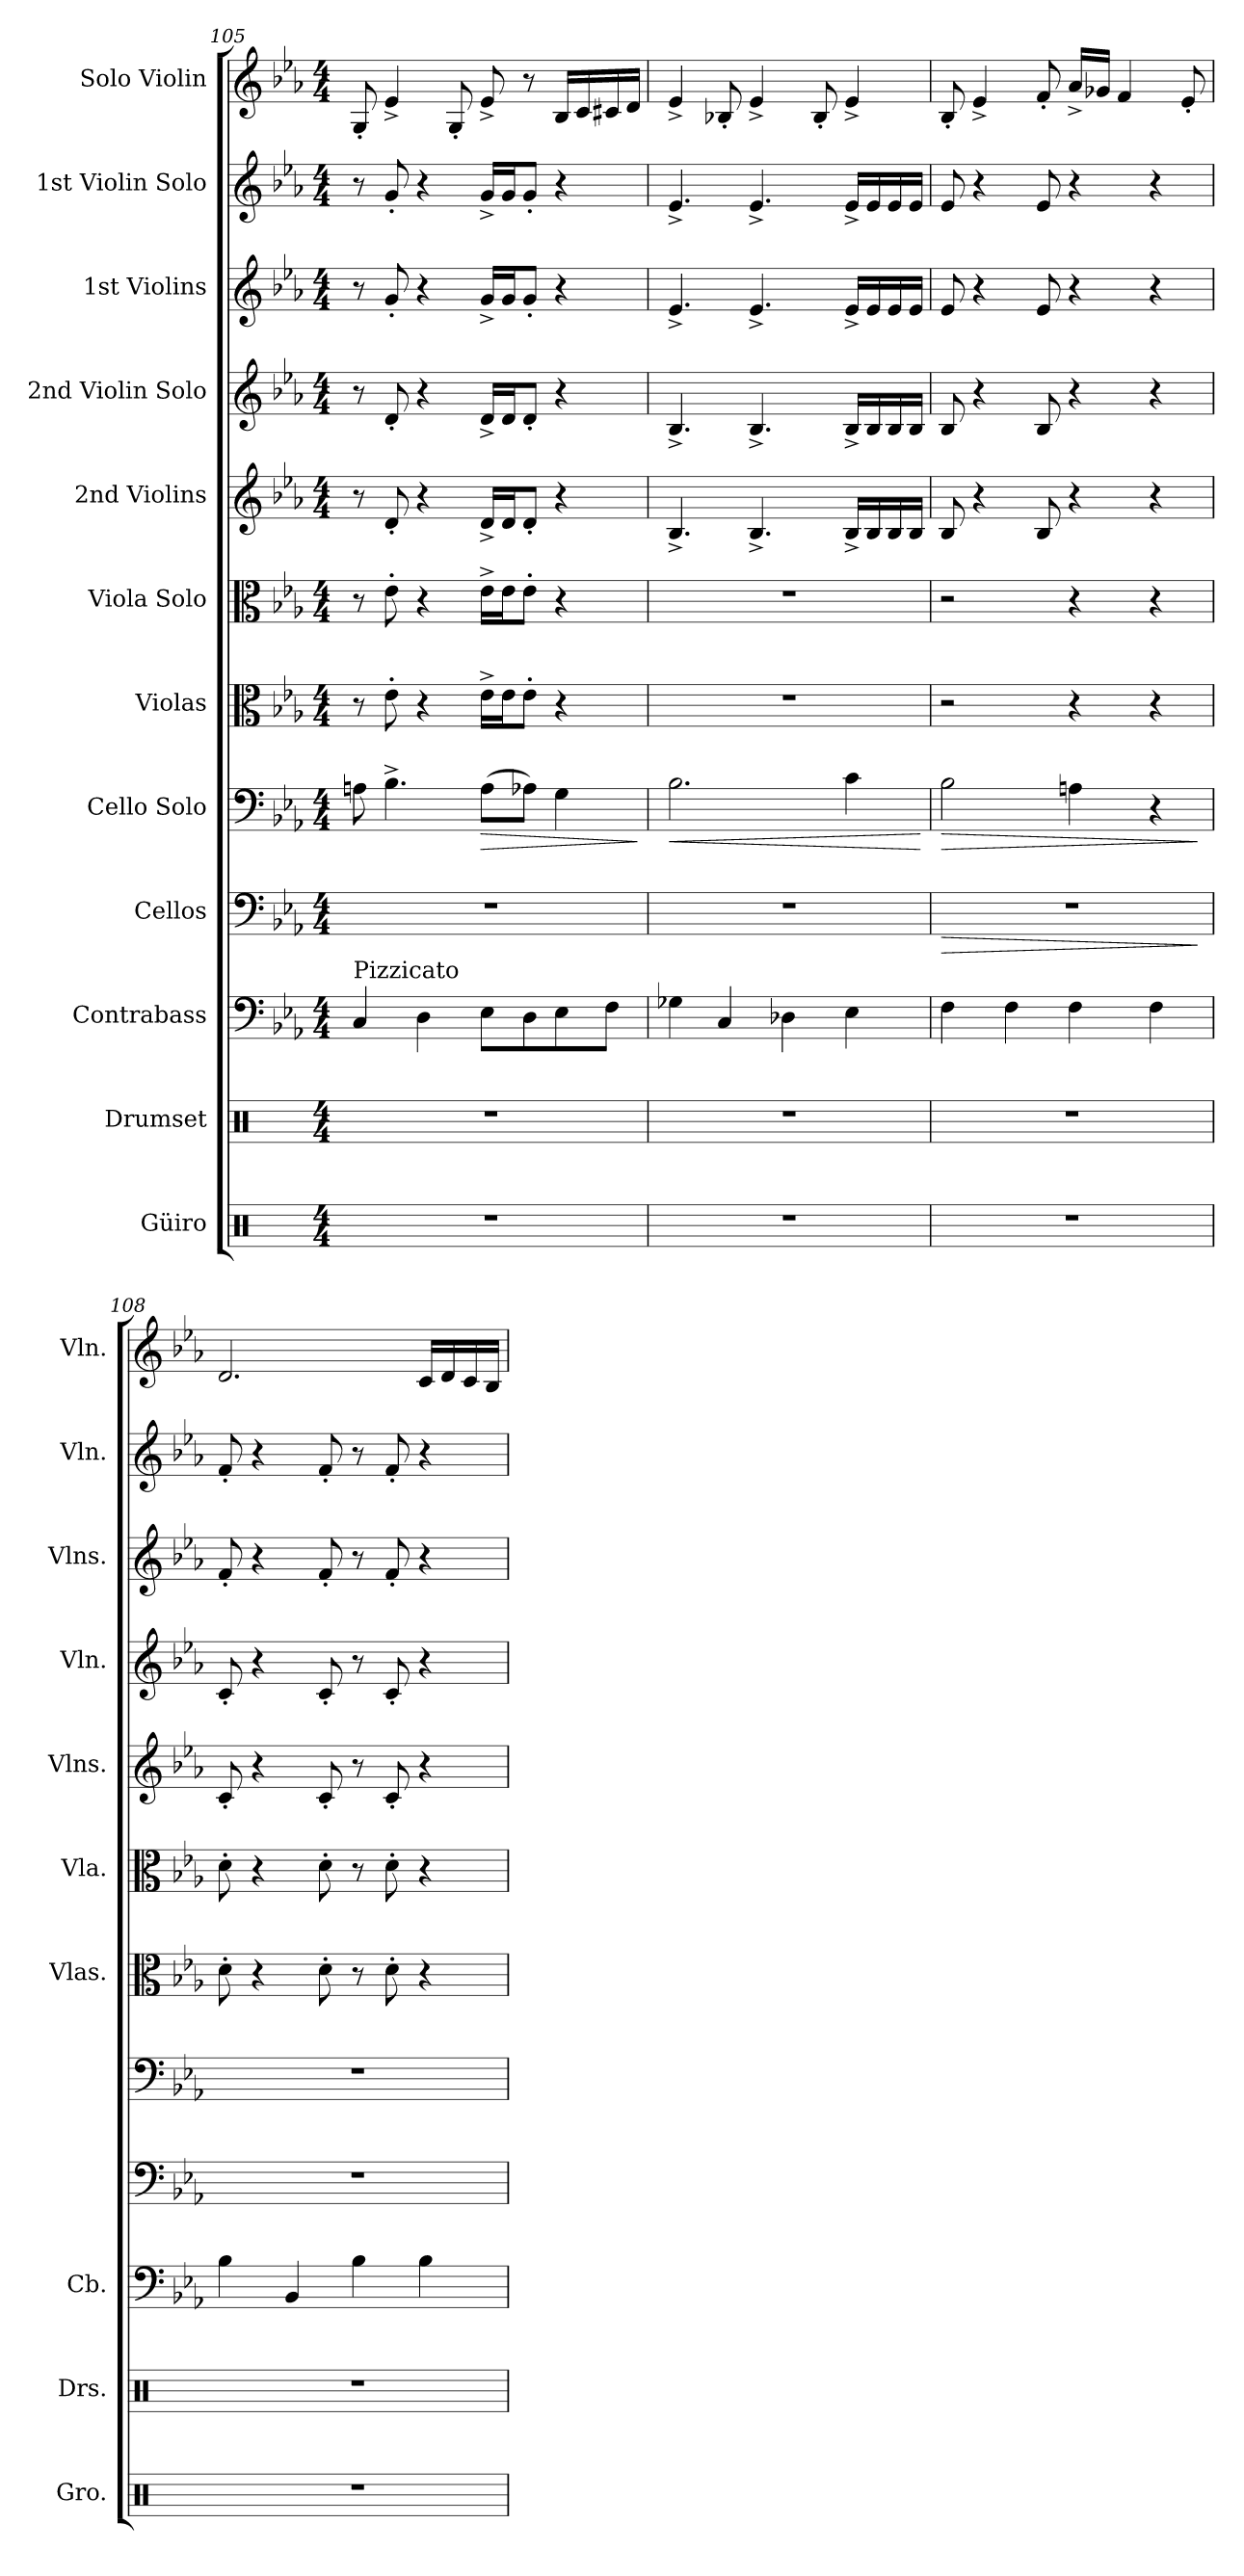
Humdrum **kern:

**kern	**kern	**kern	**kern	**dynam	**kern	**dynam	**kern	**kern	**kern	**kern	**kern	**kern	**kern
*part12	*part11	*part10	*part9	*part9	*part8	*part8	*part7	*part6	*part5	*part4	*part3	*part2	*part1
*staff12	*staff11	*staff10	*staff9	*staff9	*staff8	*staff8	*staff7	*staff6	*staff5	*staff4	*staff3	*staff2	*staff1
*I"Güiro	*I"Drumset	*I"Contrabass	*I"Cellos	*	*I"Cello Solo	*	*I"Violas	*I"Viola Solo	*I"2nd Violins	*I"2nd Violin Solo	*I"1st Violins	*I"1st Violin Solo	*I"Solo Violin
*I'Gro.	*I'Drs.	*I'Cb.	*	*	*	*	*I'Vlas.	*I'Vla.	*I'Vlns.	*I'Vln.	*I'Vlns.	*I'Vln.	*I'Vln.
!!LO:PB:g=z
*clefX	*clefX	*clefF4	*clefF4	*	*clefF4	*	*clefC3	*clefC3	*clefG2	*clefG2	*clefG2	*clefG2	*clefG2
*	*	*ITrd7c12	*	*	*	*	*	*	*	*	*	*	*
*k[]	*k[]	*k[b-e-a-]	*k[b-e-a-]	*	*k[b-e-a-]	*	*k[b-e-a-]	*k[b-e-a-]	*k[b-e-a-]	*k[b-e-a-]	*k[b-e-a-]	*k[b-e-a-]	*k[b-e-a-]
*M4/4	*M4/4	*M4/4	*M4/4	*	*M4/4	*	*M4/4	*M4/4	*M4/4	*M4/4	*M4/4	*M4/4	*M4/4
=105	=105	=105	=105	=105	=105	=105	=105	=105	=105	=105	=105	=105	=105
!	!	!LO:TX:a:t=Pizzicato	!	!	!	!	!	!	!	!	!	!	!
1r	1r	4CC/	1r	.	8An\	.	8r	8r	8r	8r	8r	8r	8G'/
.	.	.	.	.	4.B-^\	.	8e-'\	8e-'\	8d'/	8d'/	8g'/	8g'/	4e-^/
.	.	4DD\	.	.	.	.	4r	4r	4r	4r	4r	4r	.
.	.	.	.	.	.	.	.	.	.	.	.	.	8G'/
!	!	!	!	!	!	!LO:HP:b	!	!	!	!	!	!	!
.	.	8EE-\L	.	.	(8A\L	>	16e-^\LL	16e-^\LL	16d^/LL	16d^/LL	16g^/LL	16g^/LL	8e-^/
.	.	.	.	.	.	.	16e-\J	16e-\J	16d/J	16d/J	16g/J	16g/J	.
.	.	8DD\	.	.	8A-X\J)	.	8e-'\J	8e-'\J	8d'/J	8d'/J	8g'/J	8g'/J	8r
.	.	8EE-\	.	.	4G\	.	4r	4r	4r	4r	4r	4r	16B-/LL
.	.	.	.	.	.	.	.	.	.	.	.	.	16c/
.	.	8FF\J	.	.	.	.	.	.	.	.	.	.	16c#X/
.	.	.	.	.	.	.	.	.	.	.	.	.	16d/JJ
.	.	.	.	.	.	]	.	.	.	.	.	.	.
=106	=106	=106	=106	=106	=106	=106	=106	=106	=106	=106	=106	=106	=106
!	!	!	!	!	!	!LO:HP:b	!	!	!	!	!	!	!
1r	1r	4GG-X\	1r	.	2.B-\	<	1r	1r	4.B-^/	4.B-^/	4.e-^/	4.e-^/	4e-^/
.	.	4CC/	.	.	.	.	.	.	.	.	.	.	8B-X'/
.	.	.	.	.	.	.	.	.	4.B-^/	4.B-^/	4.e-^/	4.e-^/	4e-^/
.	.	4DD-X\	.	.	.	.	.	.	.	.	.	.	.
.	.	.	.	.	.	.	.	.	.	.	.	.	8B-'/
.	.	4EE-\	.	.	4c\	.	.	.	16B-^/LL	16B-^/LL	16e-^/LL	16e-^/LL	4e-^/
.	.	.	.	.	.	.	.	.	16B-/	16B-/	16e-/	16e-/	.
.	.	.	.	.	.	.	.	.	16B-/	16B-/	16e-/	16e-/	.
.	.	.	.	.	.	.	.	.	16B-/JJ	16B-/JJ	16e-/JJ	16e-/JJ	.
.	.	.	.	.	.	[	.	.	.	.	.	.	.
=107	=107	=107	=107	=107	=107	=107	=107	=107	=107	=107	=107	=107	=107
!	!	!	!	!LO:HP:b	!	!LO:HP:b	!	!	!	!	!	!	!
1r	1r	4FF\	1r	>	2B-\	>	2r	2r	8B-/	8B-/	8e-/	8e-/	8B-'/
.	.	.	.	.	.	.	.	.	4r	4r	4r	4r	4e-^/
.	.	4FF\	.	.	.	.	.	.	.	.	.	.	.
.	.	.	.	.	.	.	.	.	8B-/	8B-/	8e-/	8e-/	8f'/
.	.	4FF\	.	.	4An\	.	4r	4r	4r	4r	4r	4r	16a-^/LL
.	.	.	.	.	.	.	.	.	.	.	.	.	16g-X/JJ
.	.	.	.	.	.	.	.	.	.	.	.	.	4f/
.	.	4FF\	.	.	4r	.	4r	4r	4r	4r	4r	4r	.
.	.	.	.	.	.	.	.	.	.	.	.	.	8e-'/
.	.	.	.	]	.	]	.	.	.	.	.	.	.
!!LO:PB:g=z
=108	=108	=108	=108	=108	=108	=108	=108	=108	=108	=108	=108	=108	=108
1r	1r	4BB-\	1r	.	1r	.	8d'\	8d'\	8c'/	8c'/	8f'/	8f'/	2.d/
.	.	.	.	.	.	.	4r	4r	4r	4r	4r	4r	.
.	.	4BBB-/	.	.	.	.	.	.	.	.	.	.	.
.	.	.	.	.	.	.	8d'\	8d'\	8c'/	8c'/	8f'/	8f'/	.
.	.	4BB-\	.	.	.	.	8r	8r	8r	8r	8r	8r	.
.	.	.	.	.	.	.	8d'\	8d'\	8c'/	8c'/	8f'/	8f'/	.
.	.	4BB-\	.	.	.	.	4r	4r	4r	4r	4r	4r	16c/LL
.	.	.	.	.	.	.	.	.	.	.	.	.	16d/
.	.	.	.	.	.	.	.	.	.	.	.	.	16c/
.	.	.	.	.	.	.	.	.	.	.	.	.	16B-/JJ
=	=	=	=	=	=	=	=	=	=	=	=	=	=
*-	*-	*-	*-	*-	*-	*-	*-	*-	*-	*-	*-	*-	*-
